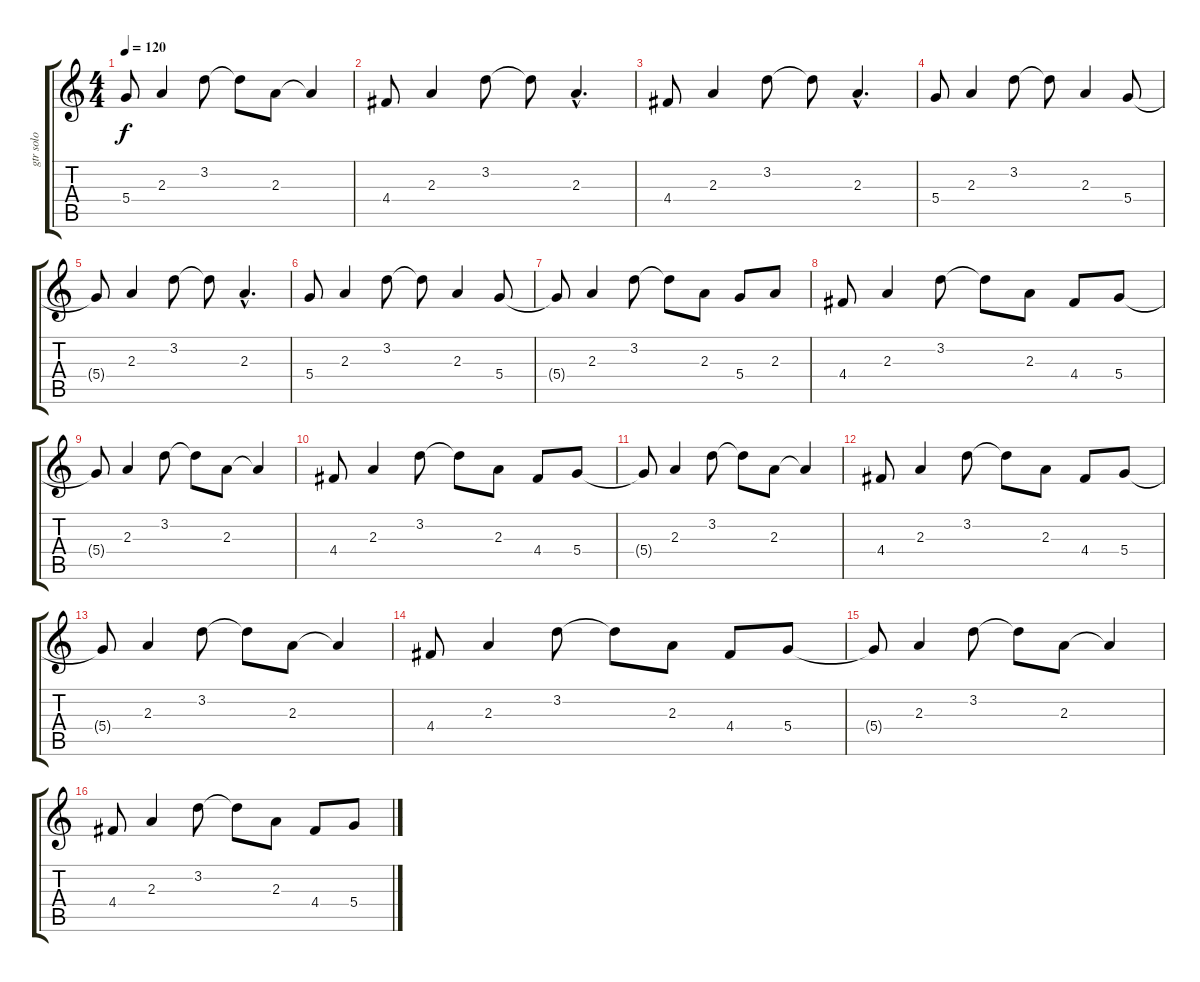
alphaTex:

\track ("gtr solo" "gtr solo") {instrument overdrivenguitar}
\staff {score tabs}
\tuning (E4 B3 G3 D3 A2 E2) {hide}
\ts (4 4)
\tempo 120
\clef g2
\ks c
5.4{t}.8{dy f} 2.3.4 3.2.8 3.2{t}.8 2.3.8 2.3{t}.4 |
4.4.8 2.3.4 3.2.8 3.2{t}.8 2.3{hac}.4{d} |
4.4.8 2.3.4 3.2.8 3.2{t}.8 2.3{hac}.4{d} |
5.4.8 2.3.4 3.2.8 3.2{t}.8 2.3.4 5.4.8 |
5.4{t}.8 2.3.4 3.2.8 3.2{t}.8 2.3{hac}.4{d} |
5.4.8 2.3.4 3.2.8 3.2{t}.8 2.3.4 5.4.8 |
5.4{t}.8 2.3.4 3.2.8 3.2{t}.8 2.3.8 5.4.8 2.3.8 |
4.4.8 2.3.4 3.2.8 3.2{t}.8 2.3.8 4.4.8 5.4.8 |
5.4{t}.8 2.3.4 3.2.8 3.2{t}.8 2.3.8 2.3{t}.4 |
4.4.8 2.3.4 3.2.8 3.2{t}.8 2.3.8 4.4.8 5.4.8 |
5.4{t}.8 2.3.4 3.2.8 3.2{t}.8 2.3.8 2.3{t}.4 |
4.4.8 2.3.4 3.2.8 3.2{t}.8 2.3.8 4.4.8 5.4.8 |
5.4{t}.8 2.3.4 3.2.8 3.2{t}.8 2.3.8 2.3{t}.4 |
4.4.8 2.3.4 3.2.8 3.2{t}.8 2.3.8 4.4.8 5.4.8 |
5.4{t}.8 2.3.4 3.2.8 3.2{t}.8 2.3.8 2.3{t}.4 |
4.4.8 2.3.4 3.2.8 3.2{t}.8 2.3.8 4.4.8 5.4.8
